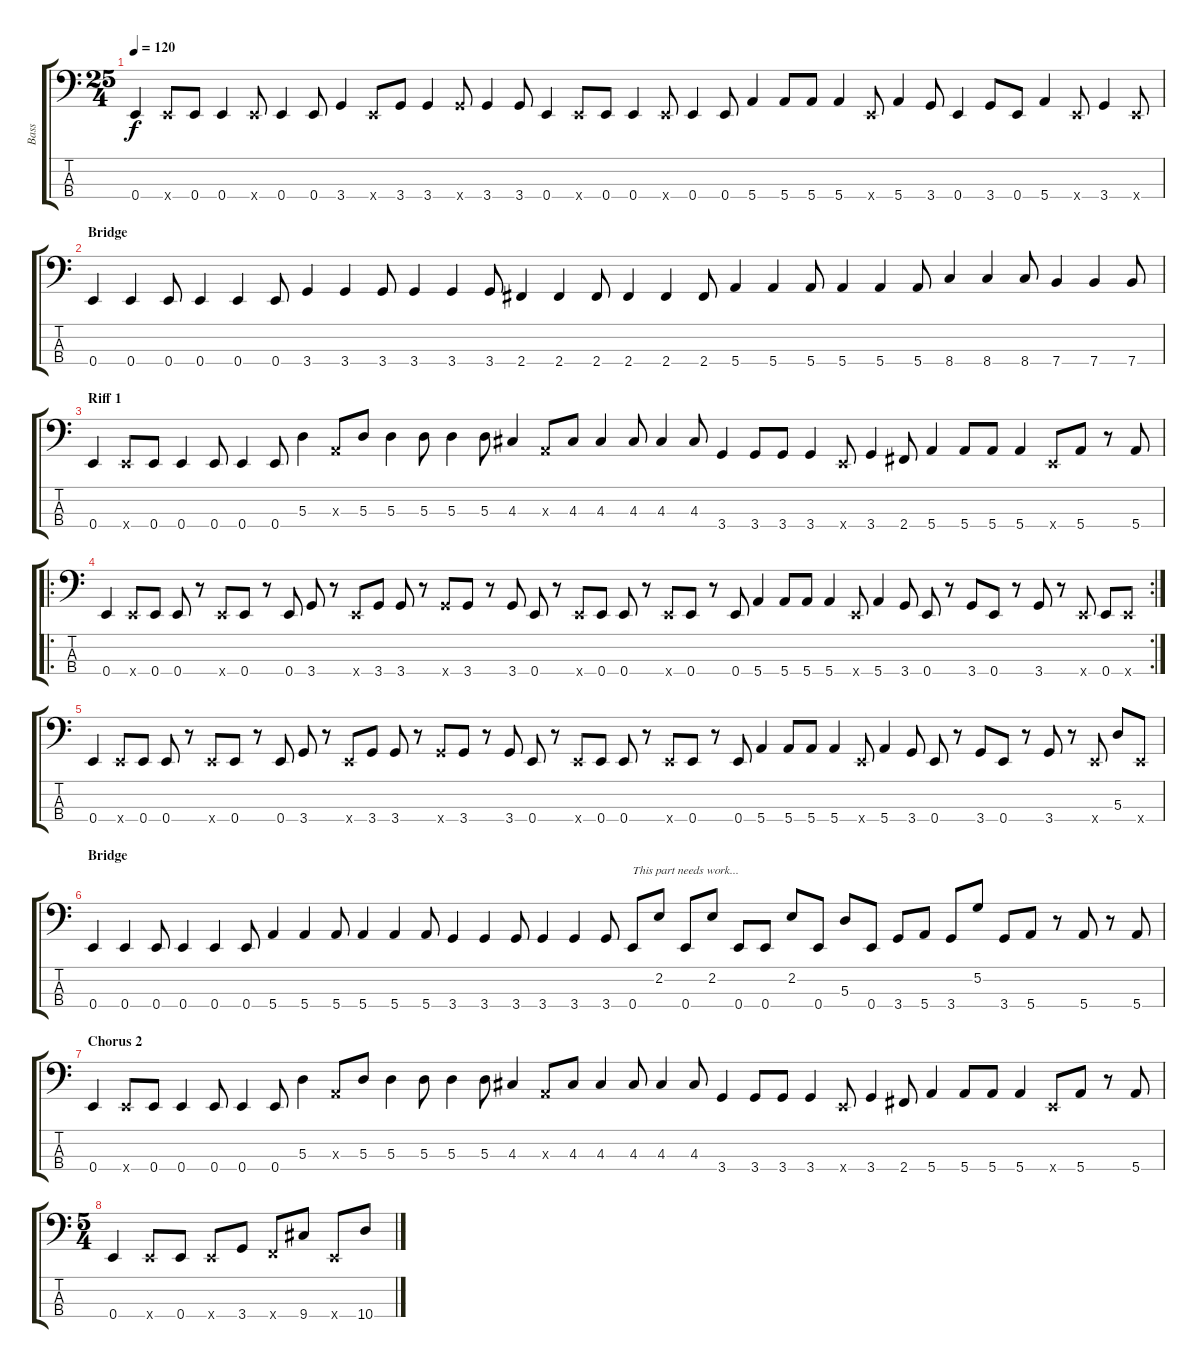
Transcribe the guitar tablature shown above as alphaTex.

\track ("Bass" "Bass") {instrument electricbasspick}
\staff {score tabs}
\tuning (G2 D2 A1 E1) {hide}
\ts (25 4)
\tempo 120
\clef f4
\ks c
0.4.4{dy f} 0.4{x}.8 0.4.8 0.4.4 0.4{x}.8 0.4.4 0.4.8 3.4.4 0.4{x}.8 3.4.8 3.4.4 3.4{x}.8 3.4.4 3.4.8 0.4.4 0.4{x}.8 0.4.8 0.4.4 0.4{x}.8 0.4.4 0.4.8 5.4.4 5.4.8 5.4.8 5.4.4 0.4{x}.8 5.4.4 3.4.8 0.4.4 3.4.8 0.4.8 5.4.4 0.4{x}.8 3.4.4 0.4{x}.8 |
\section ("" "Bridge")
0.4.4 0.4.4 0.4.8 0.4.4 0.4.4 0.4.8 3.4.4 3.4.4 3.4.8 3.4.4 3.4.4 3.4.8 2.4.4 2.4.4 2.4.8 2.4.4 2.4.4 2.4.8 5.4.4 5.4.4 5.4.8 5.4.4 5.4.4 5.4.8 8.4.4 8.4.4 8.4.8 7.4.4 7.4.4 7.4.8 |
\section ("" "Riff 1")
0.4.4 0.4{x}.8 0.4.8 0.4.4 0.4.8 0.4.4 0.4.8 5.3.4 0.3{x}.8 5.3.8 5.3.4 5.3.8 5.3.4 5.3.8 4.3.4 0.3{x}.8 4.3.8 4.3.4 4.3.8 4.3.4 4.3.8 3.4.4 3.4.8 3.4.8 3.4.4 0.4{x}.8 3.4.4 2.4.8 5.4.4 5.4.8 5.4.8 5.4.4 0.4{x}.8 5.4.8 r.8 5.4.8 |
\ro
\rc 2
0.4.4 0.4{x}.8 0.4.8 0.4.8 r.8 0.4{x}.8 0.4.8 r.8 0.4.8 3.4.8 r.8 0.4{x}.8 3.4.8 3.4.8 r.8 3.4{x}.8 3.4.8 r.8 3.4.8 0.4.8 r.8 0.4{x}.8 0.4.8 0.4.8 r.8 0.4{x}.8 0.4.8 r.8 0.4.8 5.4.4 5.4.8 5.4.8 5.4.4 0.4{x}.8 5.4.4 3.4.8 0.4.8 r.8 3.4.8 0.4.8 r.8 3.4.8 r.8 0.4{x}.8 0.4.8 0.4{x}.8 |
0.4.4 0.4{x}.8 0.4.8 0.4.8 r.8 0.4{x}.8 0.4.8 r.8 0.4.8 3.4.8 r.8 0.4{x}.8 3.4.8 3.4.8 r.8 3.4{x}.8 3.4.8 r.8 3.4.8 0.4.8 r.8 0.4{x}.8 0.4.8 0.4.8 r.8 0.4{x}.8 0.4.8 r.8 0.4.8 5.4.4 5.4.8 5.4.8 5.4.4 0.4{x}.8 5.4.4 3.4.8 0.4.8 r.8 3.4.8 0.4.8 r.8 3.4.8 r.8 0.4{x}.8 5.3.8 0.4{x}.8 |
\section ("" "Bridge")
0.4.4 0.4.4 0.4.8 0.4.4 0.4.4 0.4.8 5.4.4 5.4.4 5.4.8 5.4.4 5.4.4 5.4.8 3.4.4 3.4.4 3.4.8 3.4.4 3.4.4 3.4.8 0.4.8{txt "This part needs work..."} 2.2.8 0.4.8 2.2.8 0.4.8 0.4.8 2.2.8 0.4.8 5.3.8 0.4.8 3.4.8 5.4.8 3.4.8 5.2.8 3.4.8 5.4.8 r.8 5.4.8 r.8 5.4.8 |
\section ("" "Chorus 2")
0.4.4 0.4{x}.8 0.4.8 0.4.4 0.4.8 0.4.4 0.4.8 5.3.4 0.3{x}.8 5.3.8 5.3.4 5.3.8 5.3.4 5.3.8 4.3.4 0.3{x}.8 4.3.8 4.3.4 4.3.8 4.3.4 4.3.8 3.4.4 3.4.8 3.4.8 3.4.4 0.4{x}.8 3.4.4 2.4.8 5.4.4 5.4.8 5.4.8 5.4.4 0.4{x}.8 5.4.8 r.8 5.4.8 |
\ts (5 4)
0.4.4 0.4{x}.8 0.4.8 0.4{x}.8 3.4.8 1.4{x}.8 9.4.8 0.4{x}.8 10.4.8
